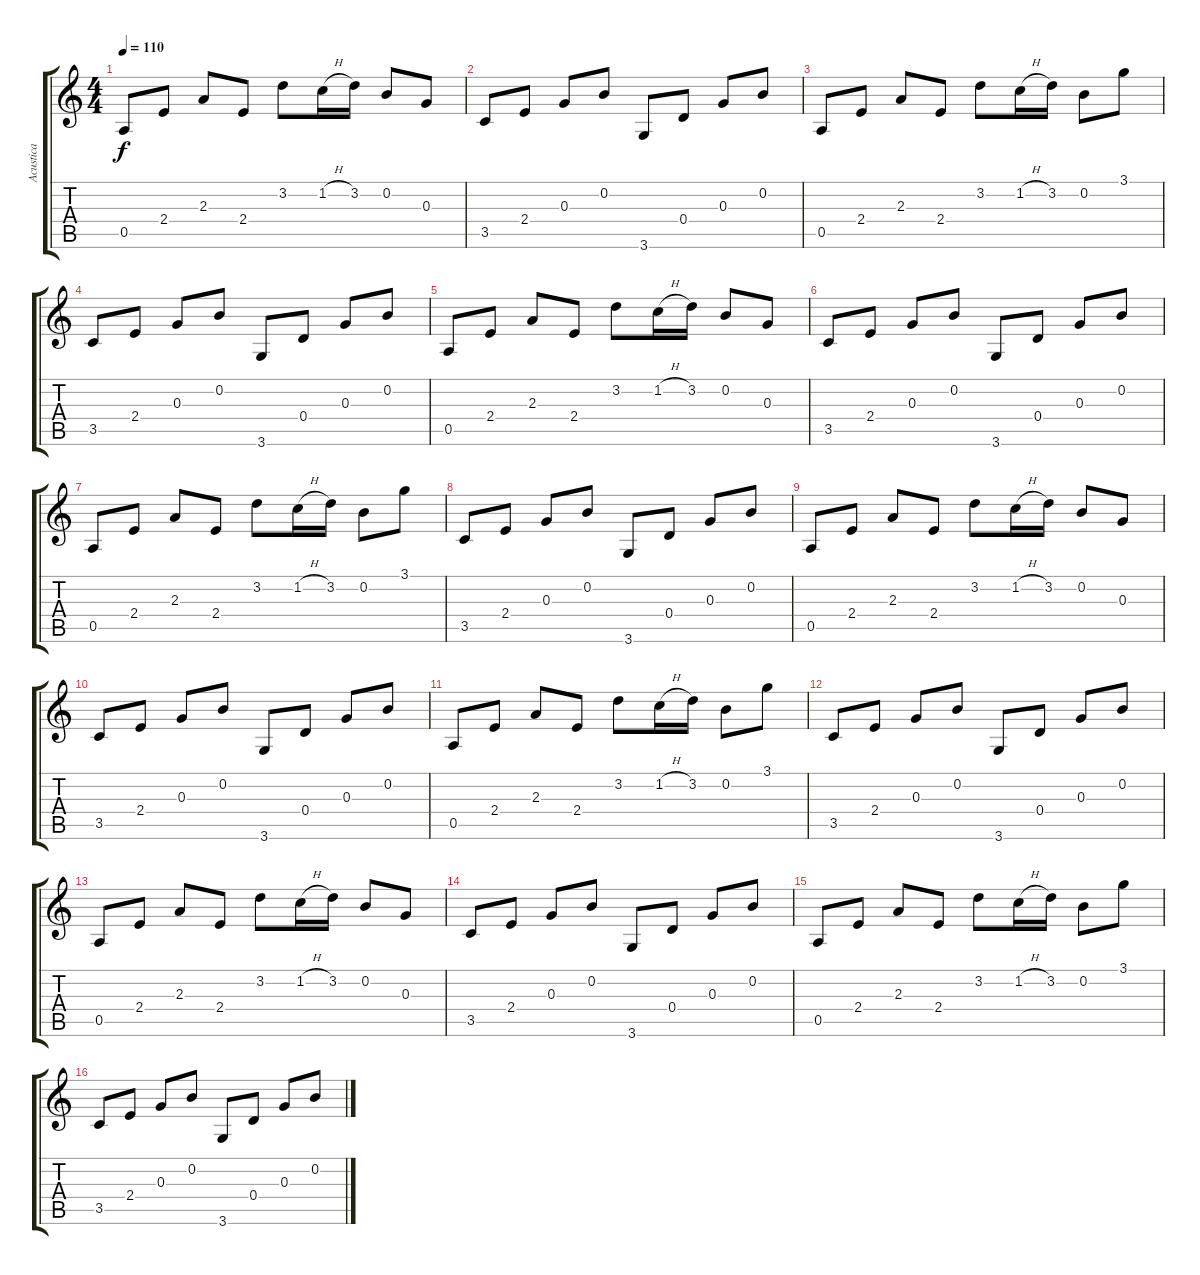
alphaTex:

\track ("Acustica" "Acustica") {instrument acousticguitarsteel}
\staff {score tabs}
\tuning (E4 B3 G3 D3 A2 E2) {hide}
\ts (4 4)
\tempo 110
\clef g2
\ks c
0.5.8{dy f instrument acousticguitarsteel} 2.4.8 2.3.8 2.4.8 3.2.8 1.2{h}.16 3.2.16 0.2.8 0.3.8 |
3.5.8 2.4.8 0.3.8 0.2.8 3.6.8 0.4.8 0.3.8 0.2.8 |
0.5.8 2.4.8 2.3.8 2.4.8 3.2.8 1.2{h}.16 3.2.16 0.2.8 3.1.8 |
3.5.8 2.4.8 0.3.8 0.2.8 3.6.8 0.4.8 0.3.8 0.2.8 |
0.5.8 2.4.8 2.3.8 2.4.8 3.2.8 1.2{h}.16 3.2.16 0.2.8 0.3.8 |
3.5.8 2.4.8 0.3.8 0.2.8 3.6.8 0.4.8 0.3.8 0.2.8 |
0.5.8 2.4.8 2.3.8 2.4.8 3.2.8 1.2{h}.16 3.2.16 0.2.8 3.1.8 |
3.5.8 2.4.8 0.3.8 0.2.8 3.6.8 0.4.8 0.3.8 0.2.8 |
0.5.8 2.4.8 2.3.8 2.4.8 3.2.8 1.2{h}.16 3.2.16 0.2.8 0.3.8 |
3.5.8 2.4.8 0.3.8 0.2.8 3.6.8 0.4.8 0.3.8 0.2.8 |
0.5.8 2.4.8 2.3.8 2.4.8 3.2.8 1.2{h}.16 3.2.16 0.2.8 3.1.8 |
3.5.8 2.4.8 0.3.8 0.2.8 3.6.8 0.4.8 0.3.8 0.2.8 |
0.5.8 2.4.8 2.3.8 2.4.8 3.2.8 1.2{h}.16 3.2.16 0.2.8 0.3.8 |
3.5.8 2.4.8 0.3.8 0.2.8 3.6.8 0.4.8 0.3.8 0.2.8 |
0.5.8 2.4.8 2.3.8 2.4.8 3.2.8 1.2{h}.16 3.2.16 0.2.8 3.1.8 |
3.5.8 2.4.8 0.3.8 0.2.8 3.6.8 0.4.8 0.3.8 0.2.8
